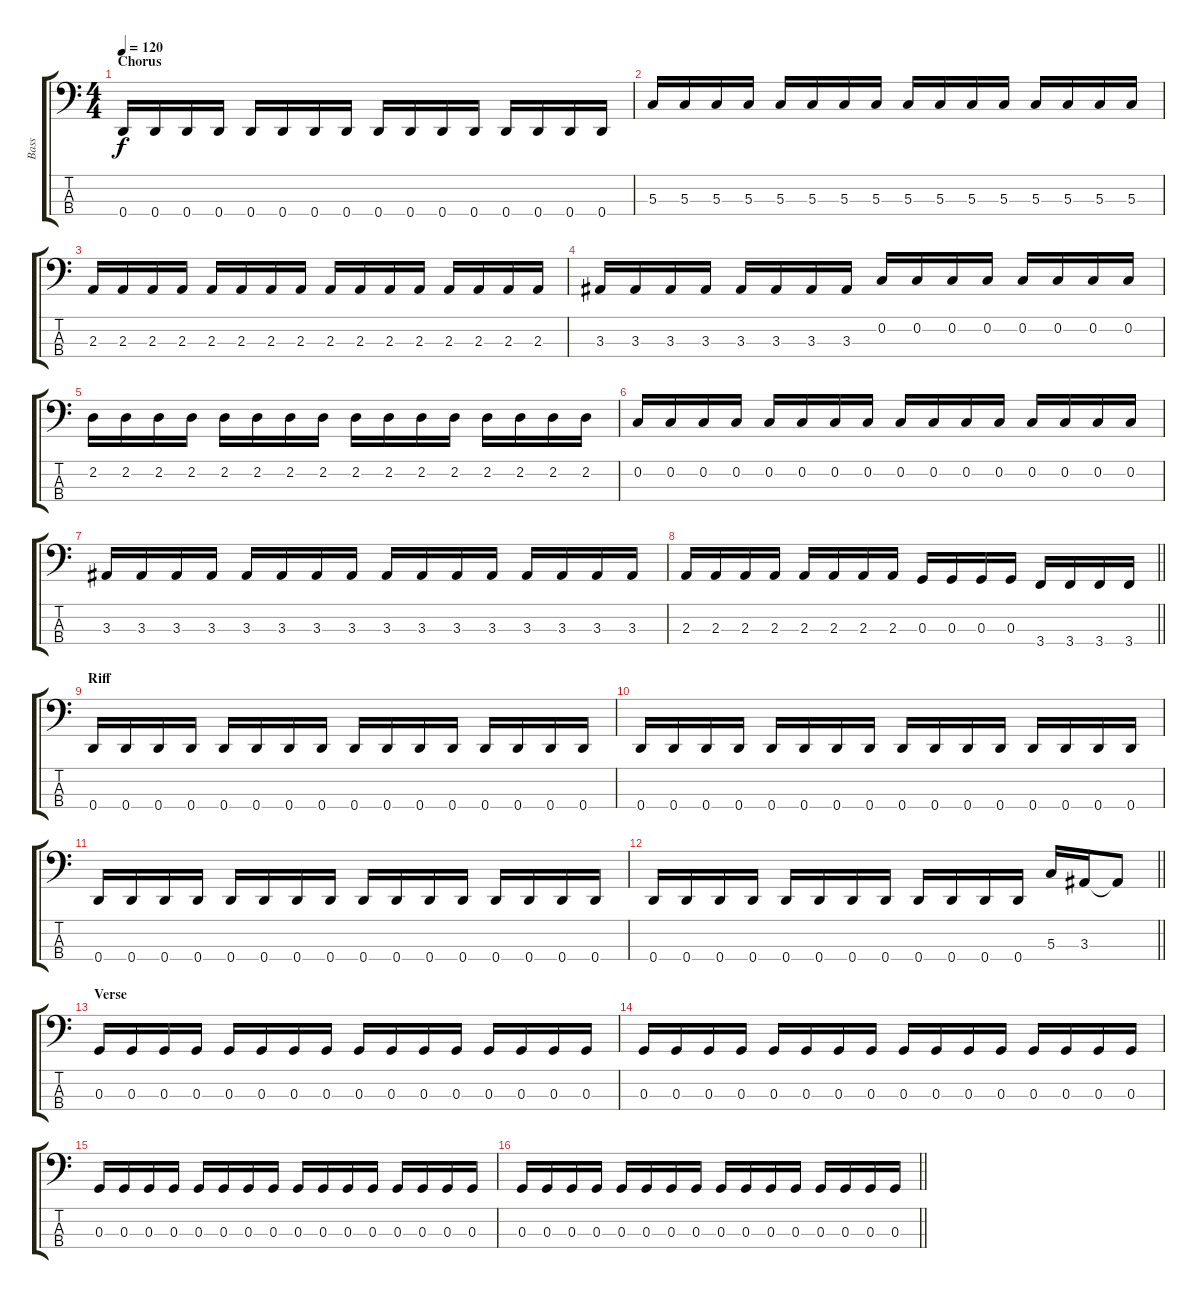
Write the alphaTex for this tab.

\track ("Bass" "Bass") {instrument electricbasspick}
\staff {score tabs}
\tuning (F2 C2 G1 D1) {hide}
\ts (4 4)
\section ("" "Chorus")
\tempo 120
\clef f4
\ks c
0.4.16{dy f} 0.4.16 0.4.16 0.4.16 0.4.16 0.4.16 0.4.16 0.4.16 0.4.16 0.4.16 0.4.16 0.4.16 0.4.16 0.4.16 0.4.16 0.4.16 |
5.3.16 5.3.16 5.3.16 5.3.16 5.3.16 5.3.16 5.3.16 5.3.16 5.3.16 5.3.16 5.3.16 5.3.16 5.3.16 5.3.16 5.3.16 5.3.16 |
2.3.16 2.3.16 2.3.16 2.3.16 2.3.16 2.3.16 2.3.16 2.3.16 2.3.16 2.3.16 2.3.16 2.3.16 2.3.16 2.3.16 2.3.16 2.3.16 |
3.3.16 3.3.16 3.3.16 3.3.16 3.3.16 3.3.16 3.3.16 3.3.16 0.2.16 0.2.16 0.2.16 0.2.16 0.2.16 0.2.16 0.2.16 0.2.16 |
2.2.16 2.2.16 2.2.16 2.2.16 2.2.16 2.2.16 2.2.16 2.2.16 2.2.16 2.2.16 2.2.16 2.2.16 2.2.16 2.2.16 2.2.16 2.2.16 |
0.2.16 0.2.16 0.2.16 0.2.16 0.2.16 0.2.16 0.2.16 0.2.16 0.2.16 0.2.16 0.2.16 0.2.16 0.2.16 0.2.16 0.2.16 0.2.16 |
3.3.16 3.3.16 3.3.16 3.3.16 3.3.16 3.3.16 3.3.16 3.3.16 3.3.16 3.3.16 3.3.16 3.3.16 3.3.16 3.3.16 3.3.16 3.3.16 |
\barLineRight lightlight
2.3.16 2.3.16 2.3.16 2.3.16 2.3.16 2.3.16 2.3.16 2.3.16 0.3.16 0.3.16 0.3.16 0.3.16 3.4.16 3.4.16 3.4.16 3.4.16 |
\section ("" "Riff")
0.4.16 0.4.16 0.4.16 0.4.16 0.4.16 0.4.16 0.4.16 0.4.16 0.4.16 0.4.16 0.4.16 0.4.16 0.4.16 0.4.16 0.4.16 0.4.16 |
0.4.16 0.4.16 0.4.16 0.4.16 0.4.16 0.4.16 0.4.16 0.4.16 0.4.16 0.4.16 0.4.16 0.4.16 0.4.16 0.4.16 0.4.16 0.4.16 |
0.4.16 0.4.16 0.4.16 0.4.16 0.4.16 0.4.16 0.4.16 0.4.16 0.4.16 0.4.16 0.4.16 0.4.16 0.4.16 0.4.16 0.4.16 0.4.16 |
\barLineRight lightlight
0.4.16 0.4.16 0.4.16 0.4.16 0.4.16 0.4.16 0.4.16 0.4.16 0.4.16 0.4.16 0.4.16 0.4.16 5.3.16 3.3.16 3.3{t}.8 |
\section ("" "Verse")
0.3.16 0.3.16 0.3.16 0.3.16 0.3.16 0.3.16 0.3.16 0.3.16 0.3.16 0.3.16 0.3.16 0.3.16 0.3.16 0.3.16 0.3.16 0.3.16 |
0.3.16 0.3.16 0.3.16 0.3.16 0.3.16 0.3.16 0.3.16 0.3.16 0.3.16 0.3.16 0.3.16 0.3.16 0.3.16 0.3.16 0.3.16 0.3.16 |
0.3.16 0.3.16 0.3.16 0.3.16 0.3.16 0.3.16 0.3.16 0.3.16 0.3.16 0.3.16 0.3.16 0.3.16 0.3.16 0.3.16 0.3.16 0.3.16 |
\barLineRight lightlight
0.3.16 0.3.16 0.3.16 0.3.16 0.3.16 0.3.16 0.3.16 0.3.16 0.3.16 0.3.16 0.3.16 0.3.16 0.3.16 0.3.16 0.3.16 0.3.16
